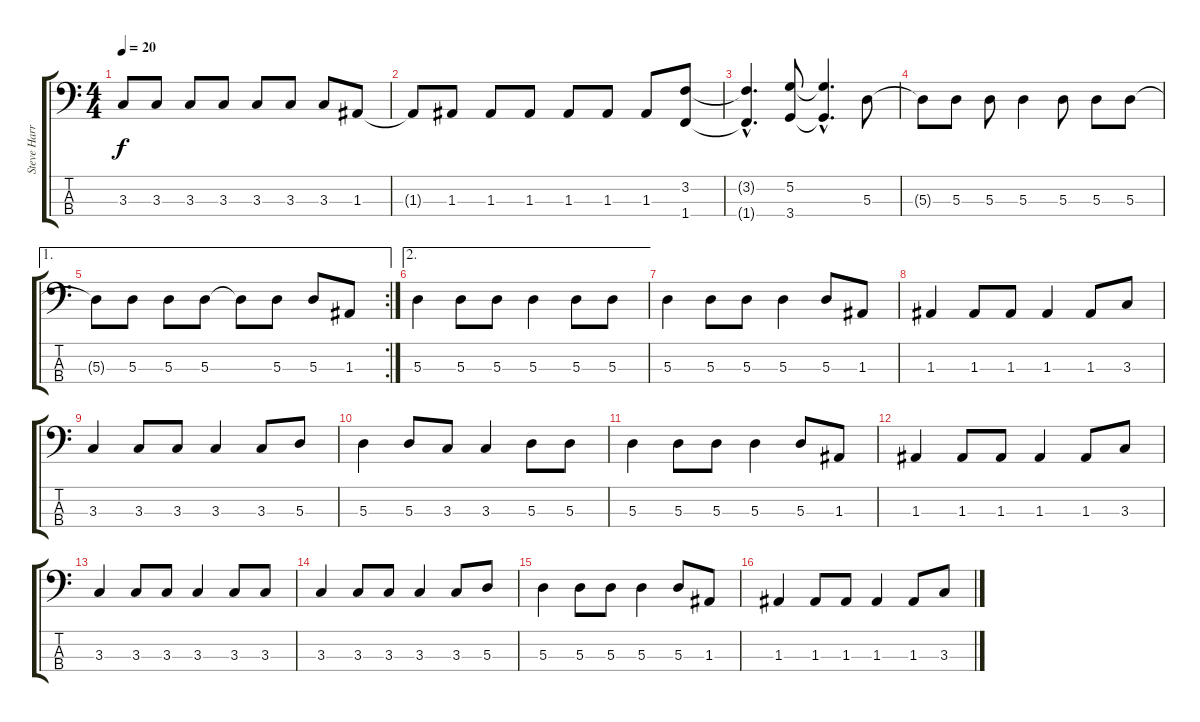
\track ("Steve Harris" "Steve Harr") {instrument electricbasspick}
\staff {score tabs}
\tuning (G2 D2 A1 E1) {hide}
\ts (4 4)
\tempo 20
\clef f4
\ks c
3.3{t}.8{dy f} 3.3.8 3.3.8 3.3.8 3.3.8 3.3.8 3.3.8 1.3.8 |
1.3{t}.8 1.3.8 1.3.8 1.3.8 1.3.8 1.3.8 1.3.8 (3.2 1.4).8{instrument slapbass1} |
(3.2{hac t} 1.4{hac t}).4{d} (5.2 3.4).8 (5.2{hac t} 3.4{hac t}).4{d} 5.3.8{instrument electricbasspick} |
5.3{t}.8 5.3.8 5.3.8 5.3.4 5.3.8 5.3.8 5.3.8 |
\ae 1
\rc 2
5.3{t}.8 5.3.8 5.3.8 5.3.8 5.3{t}.8 5.3.8 5.3.8 1.3.8 |
\ae 2
5.3.4 5.3.8 5.3.8 5.3.4 5.3.8 5.3.8 |
5.3.4 5.3.8 5.3.8 5.3.4 5.3.8 1.3.8 |
1.3.4 1.3.8 1.3.8 1.3.4 1.3.8 3.3.8 |
3.3.4 3.3.8 3.3.8 3.3.4 3.3.8 5.3.8 |
5.3.4 5.3.8 3.3.8 3.3.4 5.3.8 5.3.8 |
5.3.4 5.3.8 5.3.8 5.3.4 5.3.8 1.3.8 |
1.3.4 1.3.8 1.3.8 1.3.4 1.3.8 3.3.8 |
3.3.4 3.3.8 3.3.8 3.3.4 3.3.8 3.3.8 |
3.3.4 3.3.8 3.3.8 3.3.4 3.3.8 5.3.8 |
5.3.4 5.3.8 5.3.8 5.3.4 5.3.8 1.3.8 |
1.3.4 1.3.8 1.3.8 1.3.4 1.3.8 3.3.8
